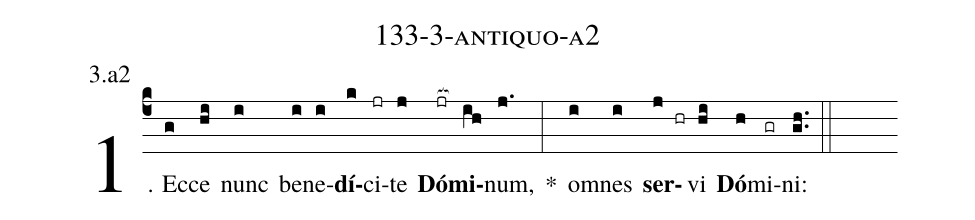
name: 133-3-antiquo-a2;
annotation: 3.a2;
%%
(c4)1. Ec(g)ce(hi) nunc(i) be(i)ne(i)<b>dí</b>(k)ci(jr)te(j) <b>Dó</b>(jr[ocb:1{])<b>mi</b>(ih[ocb:0}])num,(j.) *(:) om(i)nes(i) <b>ser</b>(j hr)vi(hi) <b>Dó</b>(h)mi(gr)ni:(gh..) (::)
